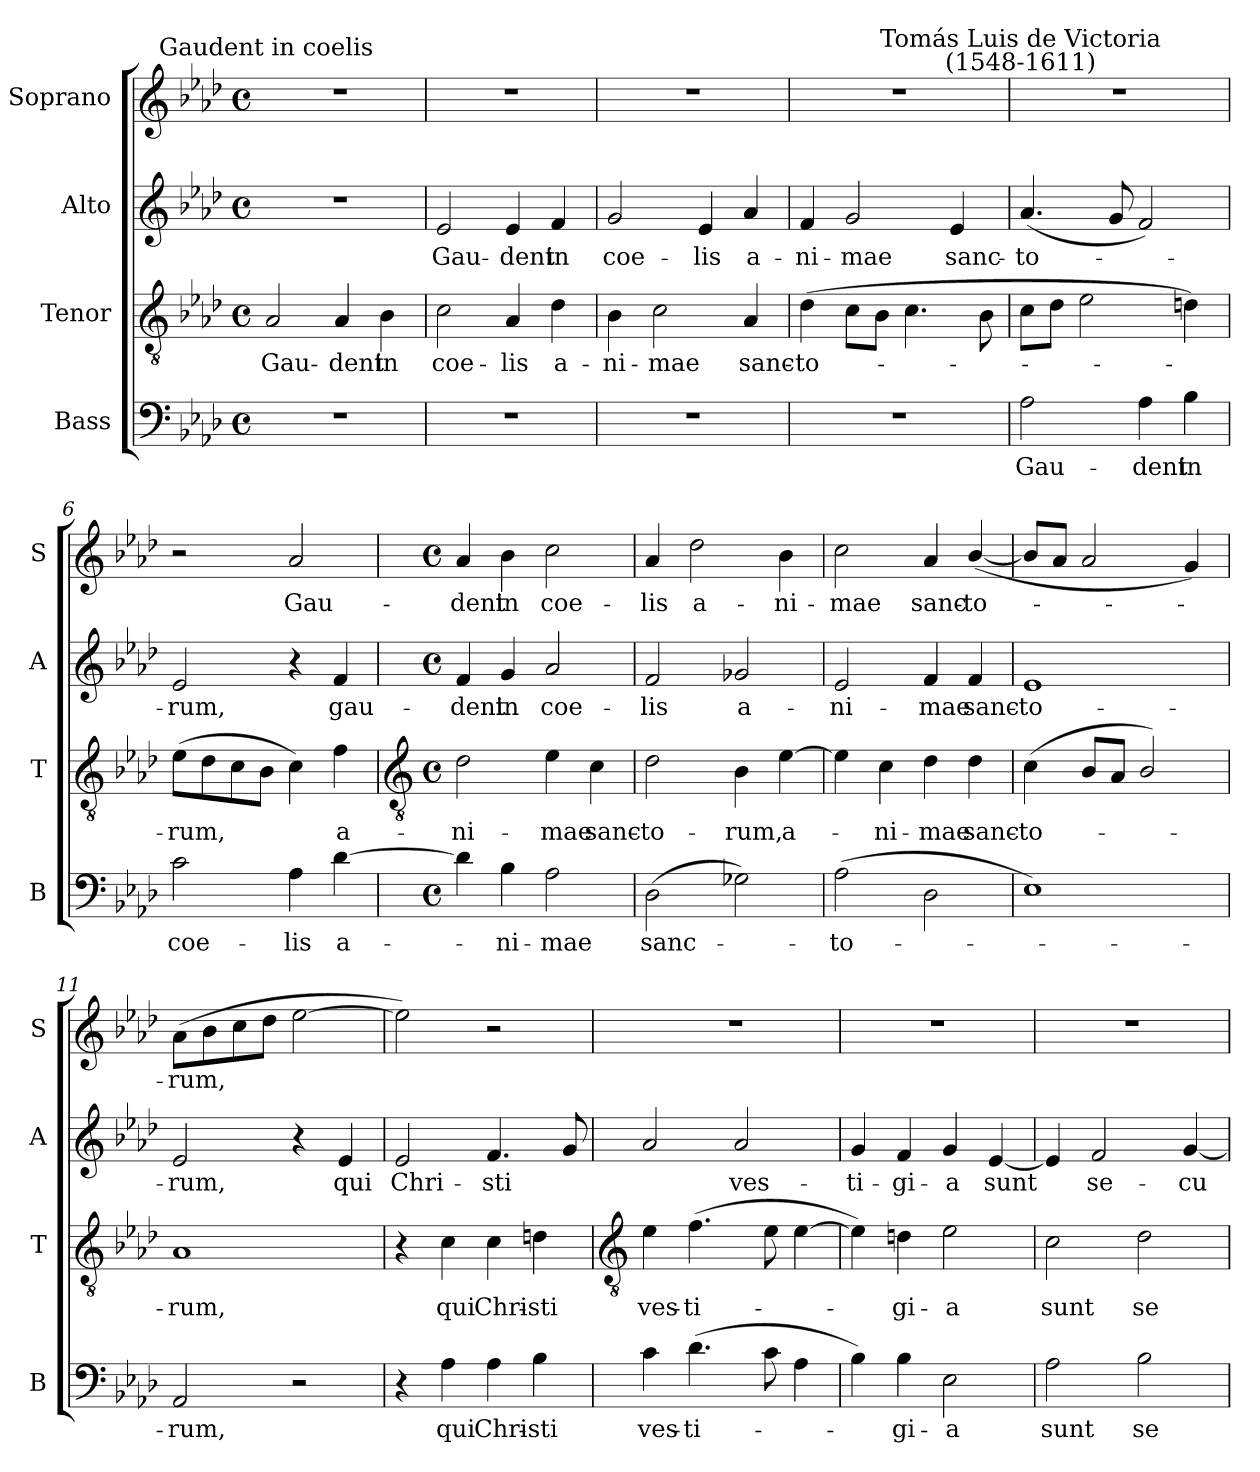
**kern	**text	**kern	**text	**kern	**text	**kern	**text
*part4	*part4	*part3	*part3	*part2	*part2	*part1	*part1
*staff4	*staff4	*staff3	*staff3	*staff2	*staff2	*staff1	*staff1
*I"Bass	*	*I"Tenor	*	*I"Alto	*	*I"Soprano	*
*I'B	*	*I'T	*	*I'A	*	*I'S	*
*clefF4	*	*clefGv2	*	*clefG2	*	*clefG2	*
*k[b-e-a-d-]	*	*k[b-e-a-d-]	*	*k[b-e-a-d-]	*	*k[b-e-a-d-]	*
*A-:	*	*A-:	*	*A-:	*	*A-:	*
*M4/4	*	*M4/4	*	*M4/4	*	*M4/4	*
*met(c)	*	*met(c)	*	*met(c)	*	*met(c)	*
=1	=1	=1	=1	=1	=1	=1	=1
!	!	!	!	!	!	!LO:TX:a:cj:t=Gaudent in coelis	!
!	!	!	!LO:LY:b	!	!	!	!
1r	.	2A-	Gau-	1r	.	1r	.
!	!	!	!LO:LY:b	!	!	!	!
.	.	4A-	-dent	.	.	.	.
!	!	!	!LO:LY:b	!	!	!	!
.	.	4B-	in	.	.	.	.
=2	=2	=2	=2	=2	=2	=2	=2
!	!	!	!LO:LY:b	!	!LO:LY:b	!	!
1r	.	2c	coe-	2e-	Gau-	1r	.
!	!	!	!LO:LY:b	!	!LO:LY:b	!	!
.	.	4A-	-lis	4e-	-dent	.	.
!	!	!	!LO:LY:b	!	!LO:LY:b	!	!
.	.	4d-	a-	4f	in	.	.
=3	=3	=3	=3	=3	=3	=3	=3
!	!	!	!LO:LY:b	!	!LO:LY:b	!	!
1r	.	4B-	-ni-	2g	coe-	1r	.
!	!	!	!LO:LY:b	!	!	!	!
.	.	2c	-mae	.	.	.	.
!	!	!	!	!	!LO:LY:b	!	!
.	.	.	.	4e-	-lis	.	.
!	!	!	!LO:LY:b	!	!LO:LY:b	!	!
.	.	4A-	sanc-	4a-	a-	.	.
=4	=4	=4	=4	=4	=4	=4	=4
!	!	!	!LO:LY:b	!	!LO:LY:b	!	!
1r	.	(>4d-	-to-	4f	-ni-	1r	.
!	!	!	!	!	!LO:LY:b	!	!
.	.	8cL	.	2g	-mae	.	.
.	.	8B-J	.	.	.	.	.
.	.	4.c	.	.	.	.	.
!	!	!	!	!	!LO:LY:b	!	!
.	.	.	.	4e-	sanc-	.	.
.	.	8B-	.	.	.	.	.
=5	=5	=5	=5	=5	=5	=5	=5
!	!	!	!	!	!	!LO:TX:a:cj:t=Tomás Luis de Victoria\n(1548-1611)	!
!	!LO:LY:b	!	!	!	!LO:LY:b	!	!
2A-	Gau-	8cL	.	(<4.a-	-to-	1r	.
.	.	8d-J	.	.	.	.	.
.	.	2e-	.	.	.	.	.
.	.	.	.	8g	.	.	.
!	!LO:LY:b	!	!	!	!	!	!
4A-	-dent	.	.	2f)	.	.	.
!	!LO:LY:b	!	!	!	!	!	!
4B-	in	4dn)	.	.	.	.	.
=6	=6	=6	=6	=6	=6	=6	=6
!	!LO:LY:b	!	!LO:LY:b	!	!LO:LY:b	!	!
2c	coe-	(>8e-L	rum,	2e-	rum,	2r	.
.	.	8d-	.	.	.	.	.
.	.	8c	.	.	.	.	.
.	.	8B-J	.	.	.	.	.
!	!LO:LY:b	!	!	!	!	!	!LO:LY:b
4A-	-lis	4c)	.	4r	.	2a-	Gau-
!	!LO:LY:b	!	!LO:LY:b	!	!LO:LY:b	!	!
[4d-	a-	4f	a-	4f	gau-	.	.
!!LO:LB:g=z
=7	=7	=7	=7	=7	=7	=7	=7
*	*	*clefGv2	*	*	*	*	*
*M4/4	*	*M4/4	*	*M4/4	*	*M4/4	*
*met(c)	*	*met(c)	*	*met(c)	*	*met(c)	*
!	!	!	!LO:LY:b	!	!LO:LY:b	!	!LO:LY:b
4d-]	.	2d-	-ni-	4f	-dent	4a-	-dent
!	!LO:LY:b	!	!	!	!LO:LY:b	!	!LO:LY:b
4B-	ni-	.	.	4g	in	4b-	in
!	!LO:LY:b	!	!LO:LY:b	!	!LO:LY:b	!	!LO:LY:b
2A-	-mae	4e-	-mae	2a-	coe-	2cc	coe-
!	!	!	!LO:LY:b	!	!	!	!
.	.	4c	sanc-	.	.	.	.
=8	=8	=8	=8	=8	=8	=8	=8
!	!LO:LY:b	!	!LO:LY:b	!	!LO:LY:b	!	!LO:LY:b
(>2D-	sanc-	2d-	-to-	2f	-lis	4a-	-lis
!	!	!	!	!	!	!	!LO:LY:b
.	.	.	.	.	.	2dd-	a-
!	!	!	!LO:LY:b	!	!LO:LY:b	!	!
2G-X)	.	4B-	-rum,	2g-X	a-	.	.
!	!	!	!LO:LY:b	!	!	!	!LO:LY:b
.	.	[4e-	a-	.	.	4b-	-ni-
=9	=9	=9	=9	=9	=9	=9	=9
!	!LO:LY:b	!	!	!	!LO:LY:b	!	!LO:LY:b
(>2A-	to-	4e-]	.	2e-	-ni-	2cc	-mae
!	!	!	!LO:LY:b	!	!	!	!
.	.	4c	ni-	.	.	.	.
!	!	!	!LO:LY:b	!	!LO:LY:b	!	!LO:LY:b
2D-	.	4d-	-mae	4f	-mae	4a-	sanc-
!	!	!	!LO:LY:b	!	!LO:LY:b	!	!LO:LY:b
.	.	4d-	sanc-	4f	sanc-	(<[4b-/	-to-
=10	=10	=10	=10	=10	=10	=10	=10
!	!	!	!LO:LY:b	!	!LO:LY:b	!	!
1E-)	.	(<4c	-to-	1e-	-to-	8b-/L]	.
.	.	.	.	.	.	8a-J	.
.	.	8B-L	.	.	.	2a-	.
.	.	8A-J	.	.	.	.	.
.	.	2B-/)	.	.	.	.	.
.	.	.	.	.	.	4g)	.
=11	=11	=11	=11	=11	=11	=11	=11
!	!LO:LY:b	!	!LO:LY:b	!	!LO:LY:b	!	!LO:LY:b
2AA-	rum,	1A-	rum,	2e-	-rum,	(>8a-L	rum,
.	.	.	.	.	.	8b-	.
.	.	.	.	.	.	8cc	.
.	.	.	.	.	.	8dd-J	.
2r	.	.	.	4r	.	[2ee-	.
!	!	!	!	!	!LO:LY:b	!	!
.	.	.	.	4e-	qui	.	.
=12	=12	=12	=12	=12	=12	=12	=12
!	!	!	!	!	!LO:LY:b	!	!
4r	.	4r	.	2e-	Chri-	2ee-])	.
!	!LO:LY:b	!	!LO:LY:b	!	!	!	!
4A-	qui	4c	qui	.	.	.	.
!	!LO:LY:b	!	!LO:LY:b	!	!LO:LY:b	!	!
4A-	Chri-	4c	Chri-	4.f	-sti	2r	.
!	!LO:LY:b	!	!LO:LY:b	!	!	!	!
4B-	-sti	4dn	-sti	.	.	.	.
.	.	.	.	8g	.	.	.
!!LO:LB:g=z
=13	=13	=13	=13	=13	=13	=13	=13
*	*	*clefGv2	*	*	*	*	*
!	!LO:LY:b	!	!LO:LY:b	!	!	!	!
4c	ves-	4e-	ves-	2a-	.	1r	.
!	!LO:LY:b	!	!LO:LY:b	!	!	!	!
(>4.d-	-ti-	(>4.f	-ti-	.	.	.	.
!	!	!	!	!	!LO:LY:b	!	!
.	.	.	.	2a-	ves-	.	.
8c	.	8e-	.	.	.	.	.
4A-	.	[4e-	.	.	.	.	.
=14	=14	=14	=14	=14	=14	=14	=14
!	!	!	!	!	!LO:LY:b	!	!
4B-)	.	4e-])	.	4g	-ti-	1r	.
!	!LO:LY:b	!	!LO:LY:b	!	!LO:LY:b	!	!
4B-	gi-	4dn	gi-	4f	-gi-	.	.
!	!LO:LY:b	!	!LO:LY:b	!	!LO:LY:b	!	!
2E-	-a	2e-	-a	4g	-a	.	.
!	!	!	!	!	!LO:LY:b	!	!
.	.	.	.	[4e-	sunt	.	.
=15	=15	=15	=15	=15	=15	=15	=15
!	!LO:LY:b	!	!LO:LY:b	!	!	!	!
2A-	sunt	2c	sunt	4e-]	.	1r	.
!	!	!	!	!	!LO:LY:b	!	!
.	.	.	.	2f	se-	.	.
!	!LO:LY:b	!	!LO:LY:b	!	!	!	!
2B-	se-	2d-	se-	.	.	.	.
!	!	!	!	!	!LO:LY:b	!	!
.	.	.	.	[4g	-cu-	.	.
=	=	=	=	=	=	=	=
*-	*-	*-	*-	*-	*-	*-	*-
